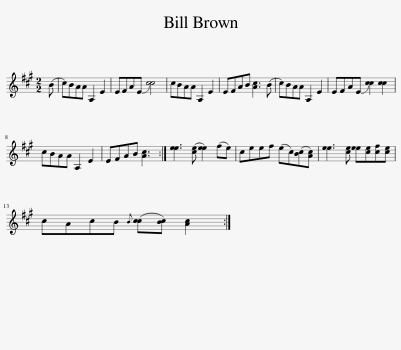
X:1
L:1/8
M:2/2
I:linebreak $
K:A
V:1 treble
V:1
 (B | c)BAA A,2 E2 | EFAE !slide![cc]4 | cBAA A,2 E2 | EFAB [Ac]3 (B | %5
 c)BAA A,2 E2 | EFAE !slide![cc]2 [cc]2 |$ cBAA A,2 E2 | EFAB [Ac]3 :| [ee]3 ([ce] [ee]2) (fe) | %10
 ceef (ec)([Bc][Ac]) | [ee]3 [ce] [ee][ce][cf][ce] |$ cAcB{B} ([cc][Bc]) [Ac]2 :| %13
